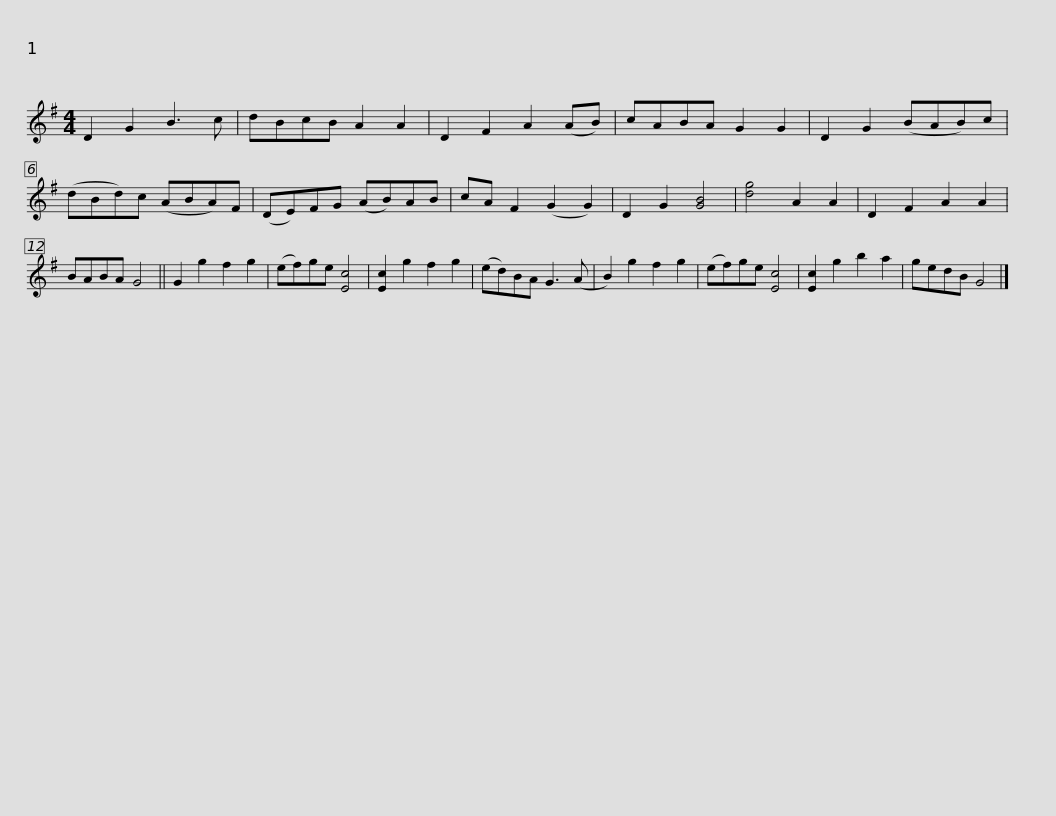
X:1
L:1/8
M:4/4
I:linebreak $
K:G
V:1 treble
V:1
 D2 G2 B3 c | dBcB A2 A2 | D2 F2 A2 (AB) | cABA G2 G2 | D2 G2 (BAB)c | %5
 (dBd)c (ABA)F | (DE)FG (AB)AB |$ cA F2 (G2 G2) | D2 G2 [GB]4 | [dg]4 A2 A2 | %10
 D2 F2 A2 A2 | BABA G4 || G2 g2 f2 g2 | (ef)ge [Ec]4 | [Ec]2 g2 f2 g2 | %15
 (ed)BA G3 (A |$ B2) g2 f2 g2 | (ef)ge [Ec]4 | [Ec]2 g2 b2 a2 | gedB G4 |] %20
